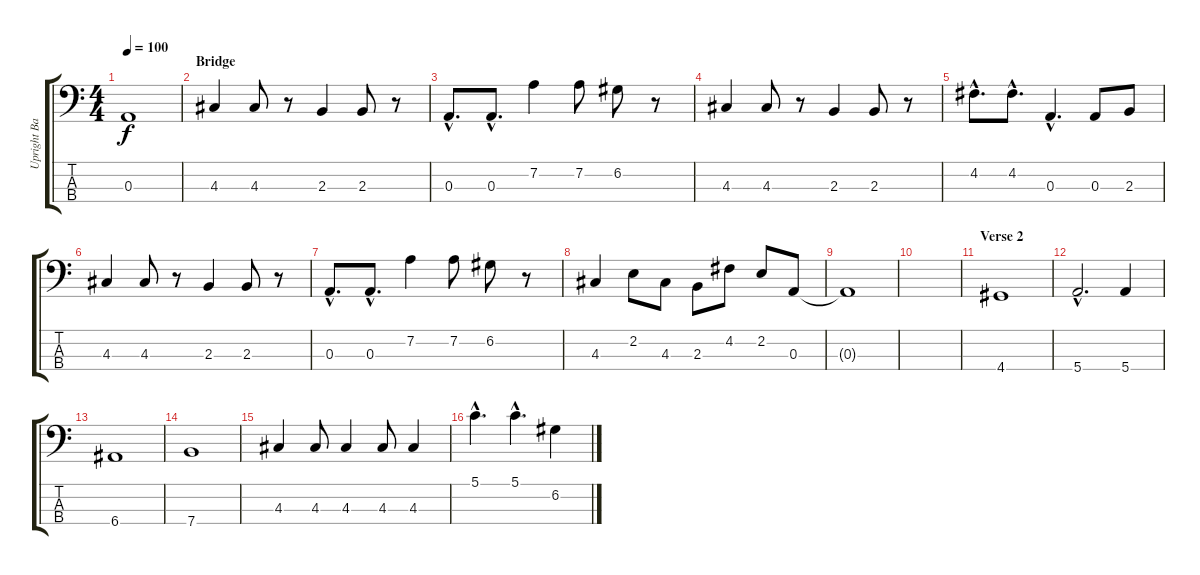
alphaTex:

\track ("Upright Bass - Flea" "Upright Ba") {instrument acousticbass}
\staff {score tabs}
\tuning (G2 D2 A1 E1) {hide}
\ts (4 4)
\tempo 100
\clef f4
\ks c
0.3{t}.1{dy f} |
\section ("" "Bridge")
4.3.4 4.3.8 r.8 2.3.4 2.3.8 r.8 |
0.3{hac}.8{d} 0.3{hac}.8{d} 7.2.4 7.2.8 6.2.8 r.8 |
4.3.4 4.3.8 r.8 2.3.4 2.3.8 r.8 |
4.2{hac}.8{d} 4.2{hac}.8{d} 0.3{hac}.4{d} 0.3.8 2.3.8 |
4.3.4 4.3.8 r.8 2.3.4 2.3.8 r.8 |
0.3{hac}.8{d} 0.3{hac}.8{d} 7.2.4 7.2.8 6.2.8 r.8 |
4.3.4 2.2.8 4.3.8 2.3.8 4.2.8 2.2.8 0.3.8 |
0.3{t}.1 |
|
\section ("" "Verse 2")
4.4.1 |
5.4{hac}.2{d} 5.4.4 |
6.4.1 |
7.4.1 |
4.3.4 4.3.8 4.3.4 4.3.8 4.3.4 |
5.1{hac}.4{d} 5.1{hac}.4{d} 6.2.4
